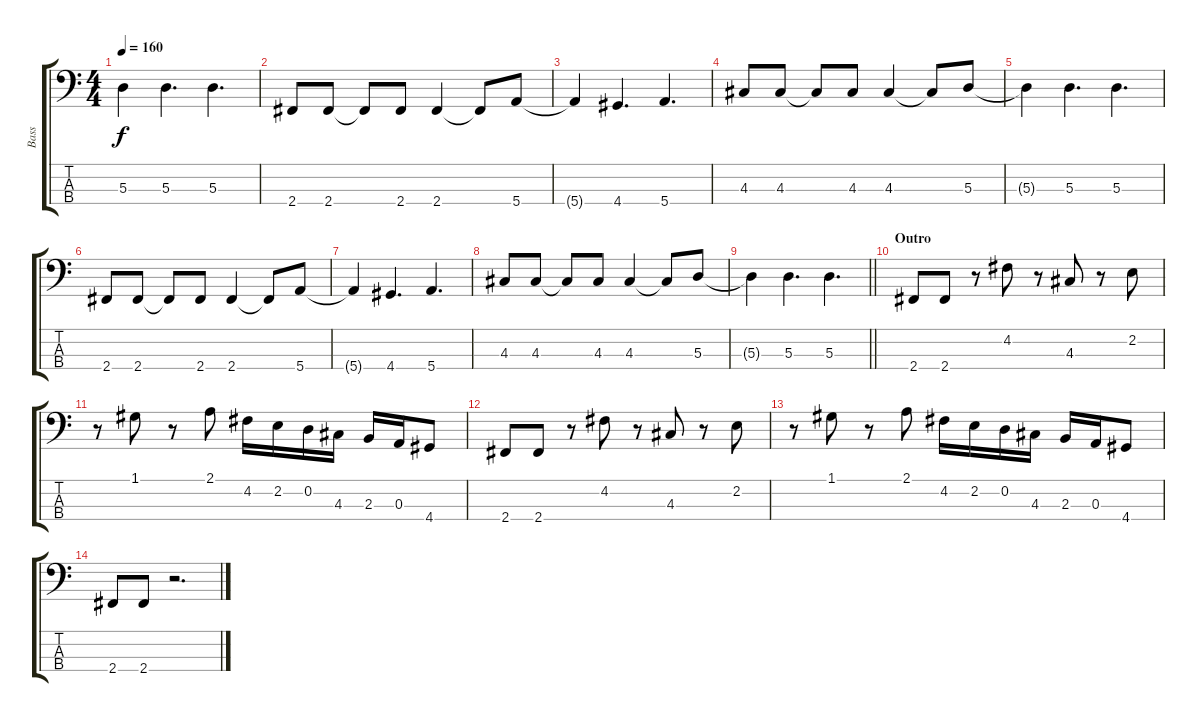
\track ("Bass" "Bass") {instrument electricbasspick}
\staff {score tabs}
\tuning (G2 D2 A1 E1) {hide}
\ts (4 4)
\tempo 160
\clef f4
\ks c
5.3{t}.4{dy f} 5.3.4{d} 5.3.4{d} |
2.4.8 2.4.8 2.4{t}.8 2.4.8 2.4.4 2.4{t}.8 5.4.8 |
5.4{t}.4 4.4.4{d} 5.4.4{d} |
4.3.8 4.3.8 4.3{t}.8 4.3.8 4.3.4 4.3{t}.8 5.3.8 |
5.3{t}.4 5.3.4{d} 5.3.4{d} |
2.4.8 2.4.8 2.4{t}.8 2.4.8 2.4.4 2.4{t}.8 5.4.8 |
5.4{t}.4 4.4.4{d} 5.4.4{d} |
4.3.8 4.3.8 4.3{t}.8 4.3.8 4.3.4 4.3{t}.8 5.3.8 |
\barLineRight lightlight
5.3{t}.4 5.3.4{d} 5.3.4{d} |
\section ("" "Outro")
2.4.8 2.4.8 r.8 4.2.8 r.8 4.3.8 r.8 2.2.8 |
r.8 1.1.8 r.8 2.1.8 4.2.16 2.2.16 0.2.16 4.3.16 2.3.16 0.3.16 4.4.8 |
2.4.8 2.4.8 r.8 4.2.8 r.8 4.3.8 r.8 2.2.8 |
r.8 1.1.8 r.8 2.1.8 4.2.16 2.2.16 0.2.16 4.3.16 2.3.16 0.3.16 4.4.8 |
2.4.8 2.4.8 r.2{d volume 0}
